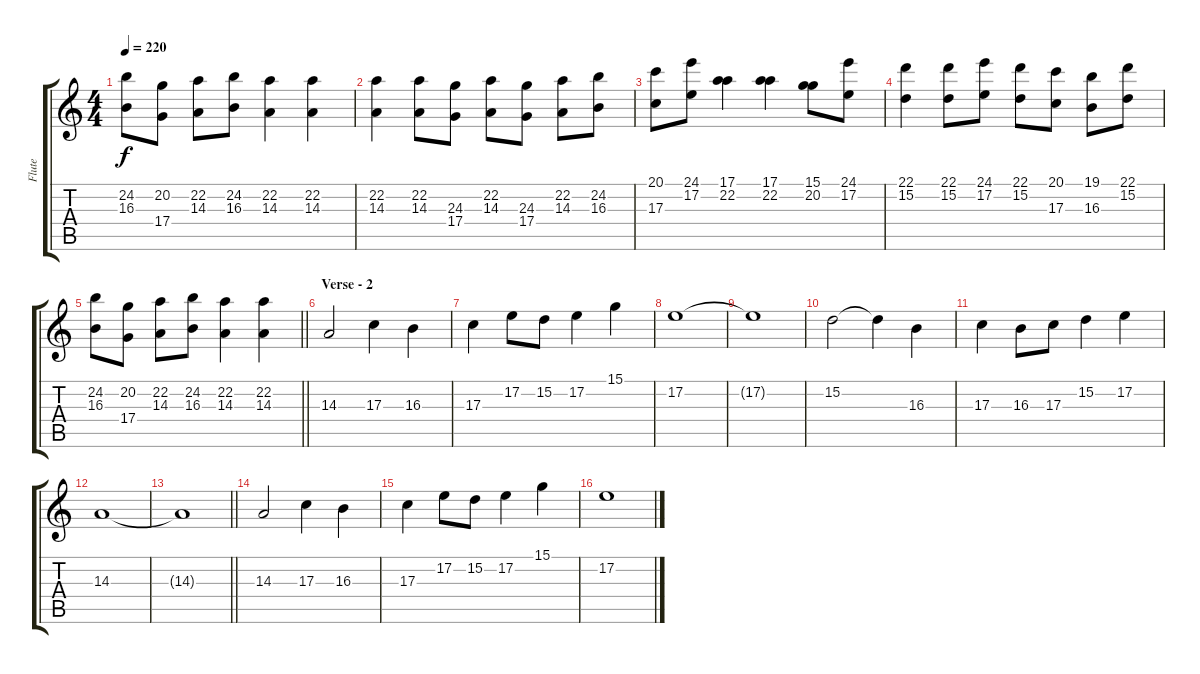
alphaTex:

\track ("Flute" "Flute") {instrument flute}
\staff {score tabs}
\tuning (E4 B3 G3 D3 A2 E2) {hide}
\ts (4 4)
\tempo 220
\clef g2
\ks c
(24.2 16.3).8{dy f} (20.2 17.4).8 (22.2 14.3).8 (24.2 16.3).8 (22.2 14.3).4 (22.2 14.3).4 |
(22.2 14.3).4 (22.2 14.3).8 (24.3 17.4).8 (22.2 14.3).8 (24.3 17.4).8 (22.2 14.3).8 (24.2 16.3).8 |
(20.1 17.3).8 (24.1 17.2).8 (17.1 22.2).4 (17.1 22.2).4 (15.1 20.2).8 (24.1 17.2).8 |
(22.1 15.2).4 (22.1 15.2).8 (24.1 17.2).8 (22.1 15.2).8 (20.1 17.3).8 (19.1 16.3).8 (22.1 15.2).8 |
\barLineRight lightlight
(24.2 16.3).8 (20.2 17.4).8 (22.2 14.3).8 (24.2 16.3).8 (22.2 14.3).4 (22.2 14.3).4 |
\section ("" "Verse - 2")
14.3.2{volume 16 balance 11 instrument pad4choir} 17.3.4 16.3.4 |
17.3.4 17.2.8 15.2.8 17.2.4 15.1.4 |
17.2.1 |
17.2{t}.1 |
15.2.2 15.2{t}.4 16.3.4 |
17.3.4 16.3.8 17.3.8 15.2.4 17.2.4 |
14.3.1 |
\barLineRight lightlight
14.3{t}.1 |
14.3.2{volume 16 instrument englishhorn} 17.3.4 16.3.4 |
17.3.4 17.2.8 15.2.8 17.2.4 15.1.4 |
17.2.1
